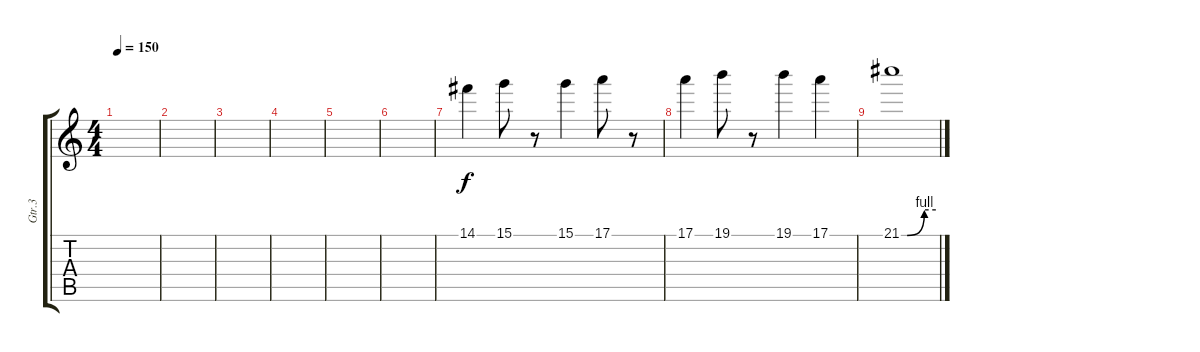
\track ("Gtr.3" "Gtr.3") {instrument distortionguitar}
\staff {score tabs}
\tuning (E4 B3 G3 D3 A2 E2) {hide}
\ts (4 4)
\tempo 150
\clef g2
\ks c
|
|
|
|
|
|
14.1.4{volume 11} 15.1.8 r.8 15.1.4 17.1.8 r.8 |
17.1.4 19.1.8 r.8 19.1.4 17.1.4 |
21.1{be (custom 0 0 10 0 40 4 60 4)}.1
